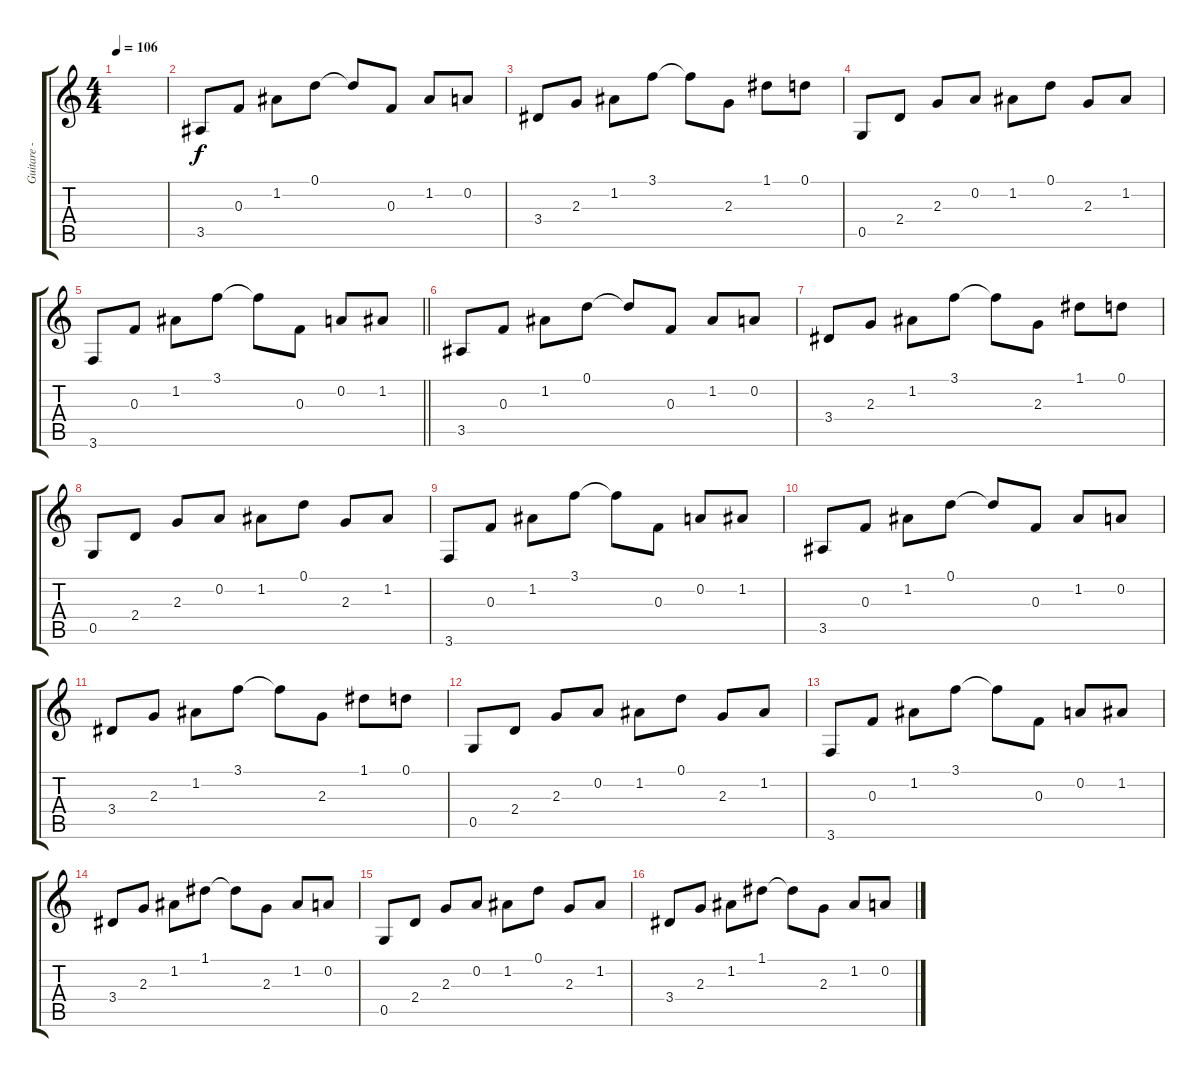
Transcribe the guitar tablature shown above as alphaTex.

\track ("Guitare - 1 ton" "Guitare - ") {instrument acousticguitarsteel}
\staff {score tabs}
\tuning (D4 A3 F3 C3 G2 D2) {hide}
\ts (4 4)
\tempo 106
\clef g2
\ks c
|
3.5.8 0.3.8 1.2.8 0.1.8 0.1{t}.8 0.3.8 1.2.8 0.2.8 |
3.4.8 2.3.8 1.2.8 3.1.8 3.1{t}.8 2.3.8 1.1.8 0.1.8 |
0.5.8 2.4.8 2.3.8 0.2.8 1.2.8 0.1.8 2.3.8 1.2.8 |
\barLineRight lightlight
3.6.8 0.3.8 1.2.8 3.1.8 3.1{t}.8 0.3.8 0.2.8 1.2.8 |
3.5.8 0.3.8 1.2.8 0.1.8 0.1{t}.8 0.3.8 1.2.8 0.2.8 |
3.4.8 2.3.8 1.2.8 3.1.8 3.1{t}.8 2.3.8 1.1.8 0.1.8 |
0.5.8 2.4.8 2.3.8 0.2.8 1.2.8 0.1.8 2.3.8 1.2.8 |
3.6.8 0.3.8 1.2.8 3.1.8 3.1{t}.8 0.3.8 0.2.8 1.2.8 |
3.5.8 0.3.8 1.2.8 0.1.8 0.1{t}.8 0.3.8 1.2.8 0.2.8 |
3.4.8 2.3.8 1.2.8 3.1.8 3.1{t}.8 2.3.8 1.1.8 0.1.8 |
0.5.8 2.4.8 2.3.8 0.2.8 1.2.8 0.1.8 2.3.8 1.2.8 |
3.6.8 0.3.8 1.2.8 3.1.8 3.1{t}.8 0.3.8 0.2.8 1.2.8 |
3.4.8 2.3.8 1.2.8 1.1.8 1.1{t}.8 2.3.8 1.2.8 0.2.8 |
0.5.8 2.4.8 2.3.8 0.2.8 1.2.8 0.1.8 2.3.8 1.2.8 |
3.4.8 2.3.8 1.2.8 1.1.8 1.1{t}.8 2.3.8 1.2.8 0.2.8
